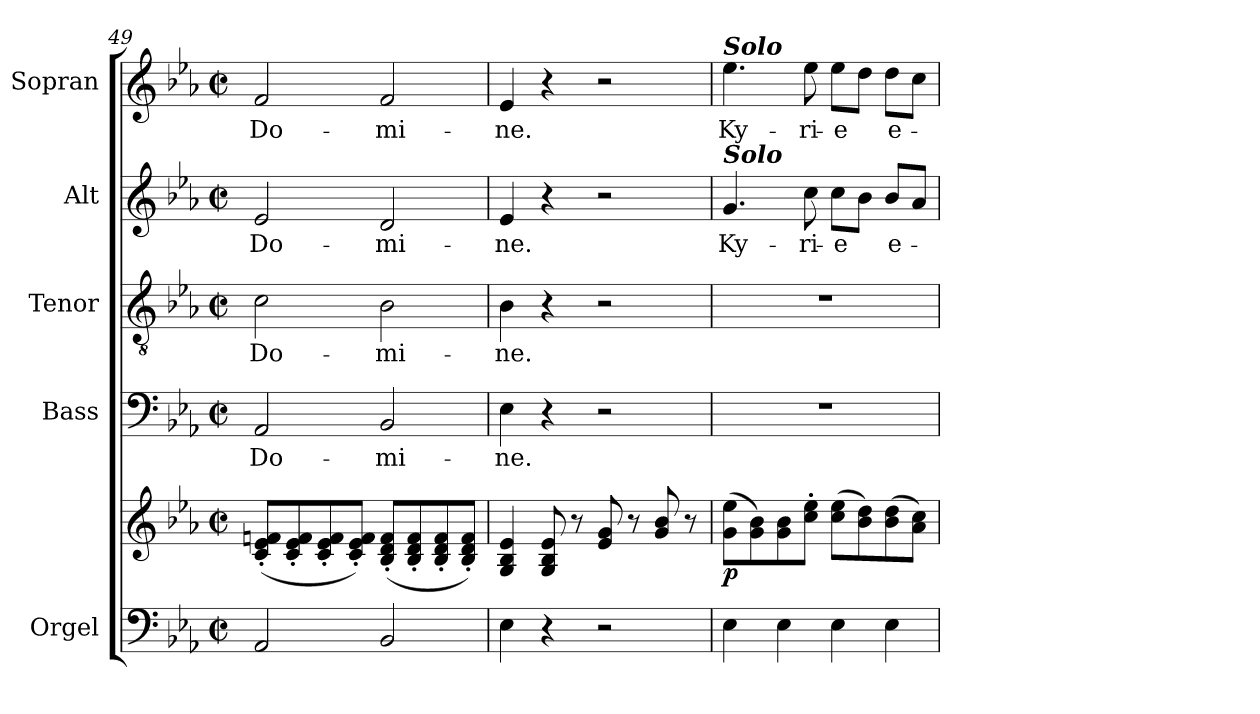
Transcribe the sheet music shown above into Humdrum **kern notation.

**kern	**kern	**dynam	**kern	**text	**kern	**text	**kern	**text	**kern	**text
*part5	*part5	*part5	*part4	*part4	*part3	*part3	*part2	*part2	*part1	*part1
*staff6	*staff5	*staff5/6	*staff4	*staff4	*staff3	*staff3	*staff2	*staff2	*staff1	*staff1
*I"Orgel	*	*	*I"Bass	*	*I"Tenor	*	*I"Alt	*	*I"Sopran	*
*I'Org.	*	*	*I'B.	*	*I'T.	*	*I'A.	*	*I'S.	*
*clefF4	*clefG2	*	*clefF4	*	*clefGv2	*	*clefG2	*	*clefG2	*
*k[b-e-a-]	*k[b-e-a-]	*	*k[b-e-a-]	*	*k[b-e-a-]	*	*k[b-e-a-]	*	*k[b-e-a-]	*
*E-:	*E-:	*	*E-:	*	*E-:	*	*E-:	*	*E-:	*
*M2/2	*M2/2	*	*M2/2	*	*M2/2	*	*M2/2	*	*M2/2	*
*met(c|)	*met(c|)	*	*met(c|)	*	*met(c|)	*	*met(c|)	*	*met(c|)	*
=49	=49	=49	=49	=49	=49	=49	=49	=49	=49	=49
!	!	!	!	!LO:LY:b	!	!LO:LY:b	!	!LO:LY:b	!	!LO:LY:b
2AA-/	(<8c/'< 8e-/'< 8fn/'<L	.	2AA-/	Do-	2c\	Do-	2e-/	Do-	2f/	Do-
.	8c/'< 8e-/'< 8f/'<	.	.	.	.	.	.	.	.	.
.	8c/'< 8e-/'< 8f/'<	.	.	.	.	.	.	.	.	.
.	8c/'< 8e-/'< 8f/'<J)	.	.	.	.	.	.	.	.	.
!	!	!	!	!LO:LY:b	!	!LO:LY:b	!	!LO:LY:b	!	!LO:LY:b
2BB-/	(<8B-/'< 8d/'< 8f/'<L	.	2BB-/	-mi-	2B-\	-mi-	2d/	-mi-	2f/	-mi-
.	8B-/'< 8d/'< 8f/'<	.	.	.	.	.	.	.	.	.
.	8B-/'< 8d/'< 8f/'<	.	.	.	.	.	.	.	.	.
.	8B-/'< 8d/'< 8f/'<J)	.	.	.	.	.	.	.	.	.
=50	=50	=50	=50	=50	=50	=50	=50	=50	=50	=50
!	!	!	!	!LO:LY:b	!	!LO:LY:b	!	!LO:LY:b	!	!LO:LY:b
4E-\	4G/ 4B-/ 4e-/	.	4E-\	-ne.	4B-\	-ne.	4e-/	-ne.	4e-/	-ne.
4r	8G/ 8B-/ 8e-/	.	4r	.	4r	.	4r	.	4r	.
.	8r	.	.	.	.	.	.	.	.	.
2r	8e-/ 8g/	.	2r	.	2r	.	2r	.	2r	.
.	8r	.	.	.	.	.	.	.	.	.
.	8g/ 8b-/	.	.	.	.	.	.	.	.	.
.	8r	.	.	.	.	.	.	.	.	.
=51	=51	=51	=51	=51	=51	=51	=51	=51	=51	=51
!	!	!	!	!	!	!	!	!	!LO:TX:a:Bi:t=Solo	!
!	!	!	!	!	!	!	!LO:TX:a:Bi:t=Solo	!	!	!
!	!	!LO:DY:b	!	!	!	!	!	!LO:LY:b	!	!LO:LY:b
4E-\	(>8g\ 8ee-\L	p	1r	.	1r	.	4.g/	Ky-	4.ee-\	Ky-
.	8g\ 8b-\)	.	.	.	.	.	.	.	.	.
4E-\	8g\ 8b-\	.	.	.	.	.	.	.	.	.
!	!	!	!	!	!	!	!	!LO:LY:b	!	!LO:LY:b
.	8cc\'> 8ee-\'>J	.	.	.	.	.	8cc\	-ri-	8ee-\	-ri-
!	!	!	!	!	!	!	!	!LO:LY:b	!	!LO:LY:b
4E-\	(>8cc\ 8ee-\L	.	.	.	.	.	8cc\L	-e	8ee-\L	-e
.	8b-\ 8dd\)	.	.	.	.	.	8b-\J	.	8dd\J	.
!	!	!	!	!	!	!	!	!LO:LY:b	!	!LO:LY:b
4E-\	(>8b-\ 8dd\	.	.	.	.	.	8b-/L	e-	8dd\L	e-
.	8a-\ 8cc\J)	.	.	.	.	.	8a-/J	.	8cc\J	.
=	=	=	=	=	=	=	=	=	=	=
*-	*-	*-	*-	*-	*-	*-	*-	*-	*-	*-
